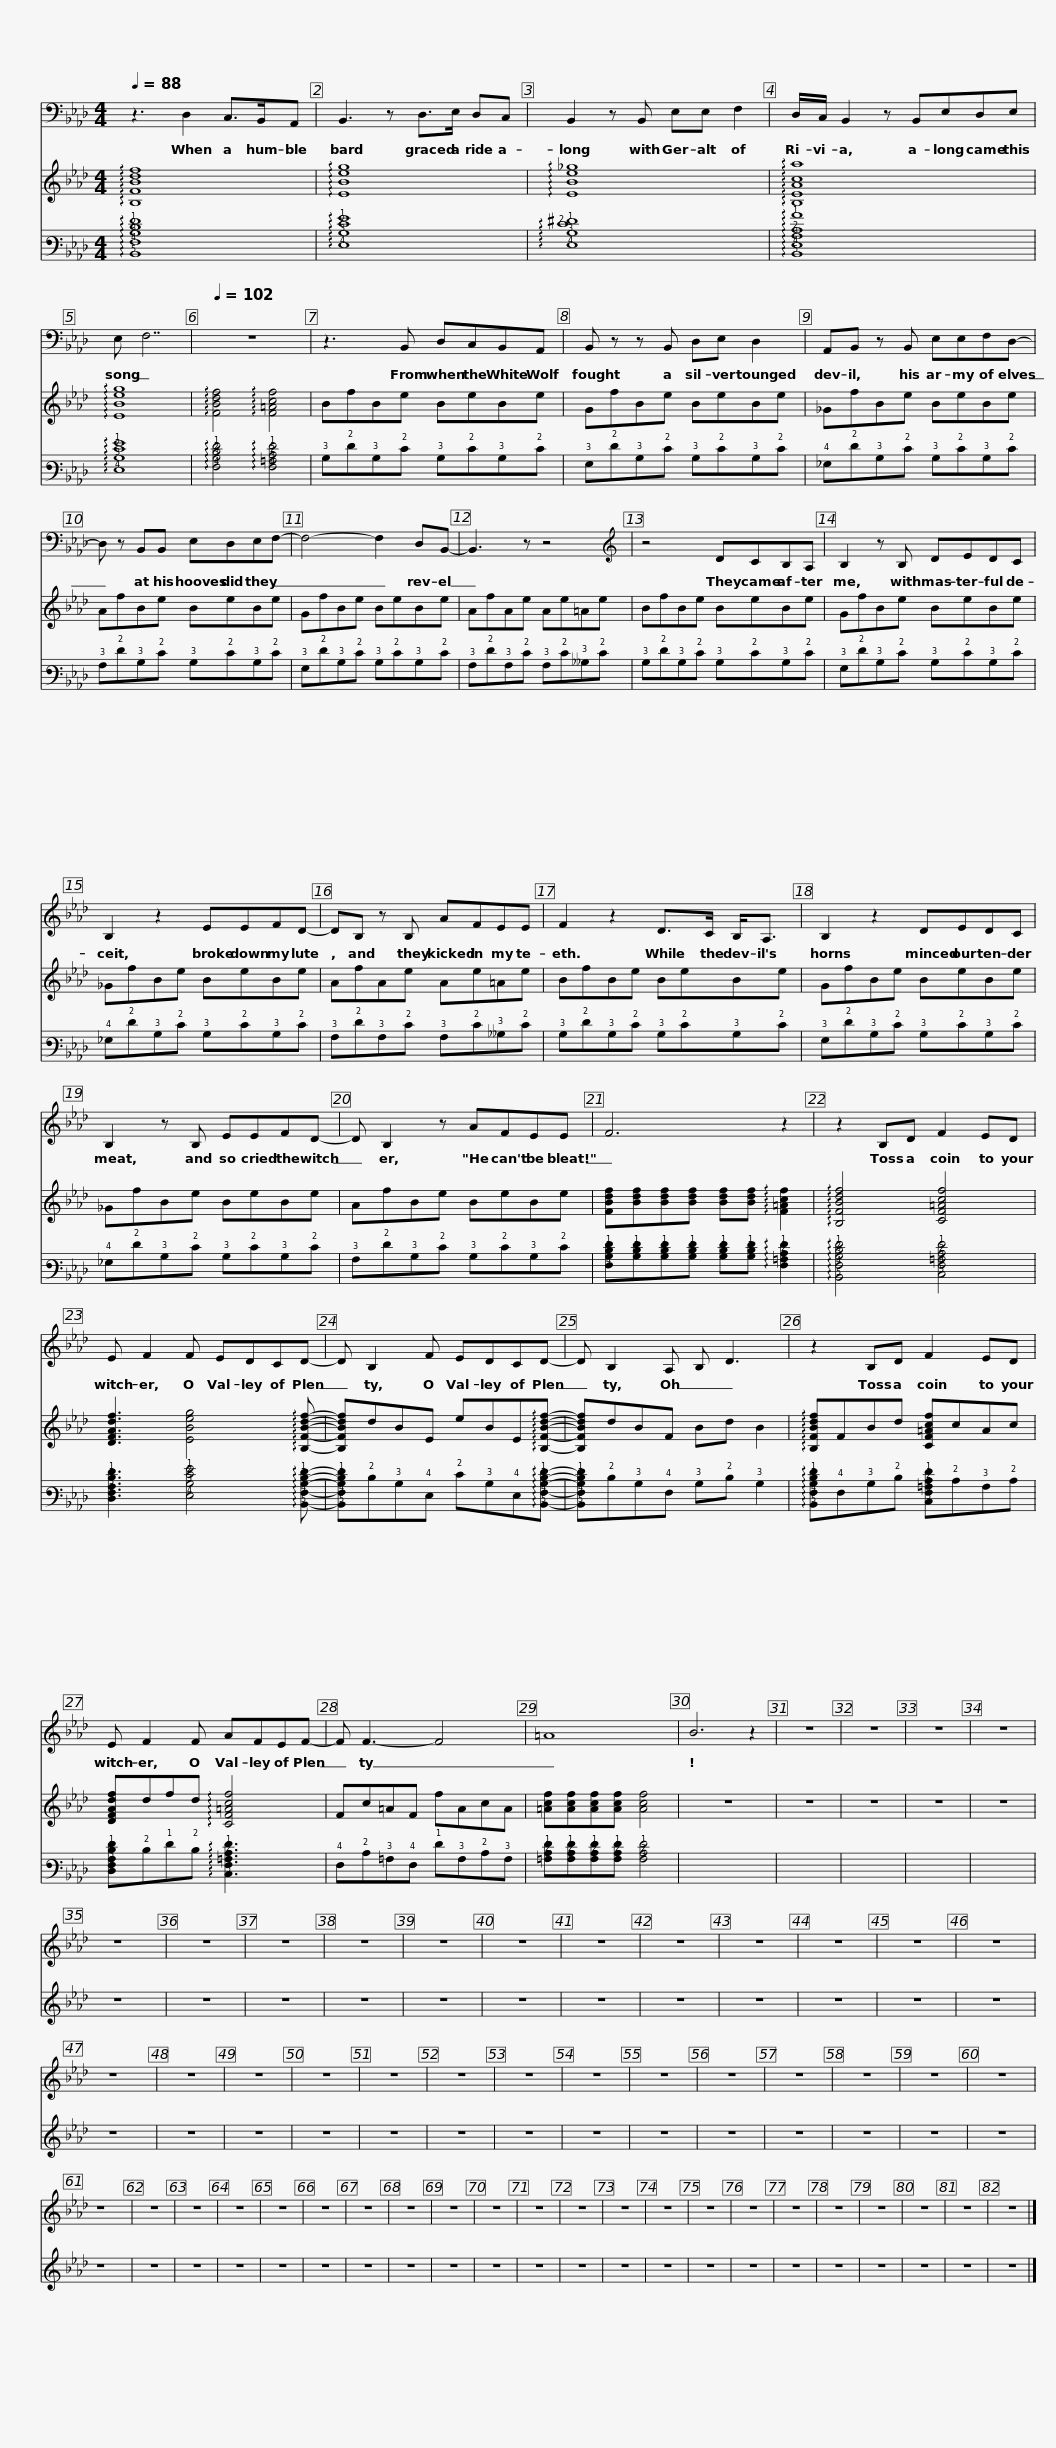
X:1
%%score 1 2 3
L:1/8
Q:1/4=88
M:4/4
I:linebreak $
K:Ab
V:1 bass
V:2 treble transpose=-12
V:3 tab stafflines=6 strings=E2,A2,D3,G3,B3,E4
V:1
 z3 D,2 C,>B,,A,, | B,,3 z D,>E, D,C, | B,,2 z B,, E,E, F,2 |$ D,/C,/ B,,2 z B,,E,D,E, | E, F,7 | %5
[Q:1/4=102] z8 | z3 B,, D,C,B,,A,, |$ B,, z z B,, D,E, D,2 | A,,B,, z B,, E,E,F,D,- | D, z B,,B,, E,D,E,F,- |$ %10
 F,4- F,2 D,B,,- | B,,3 z z4 |[K:treble] z4 DCB,A, | B,2 z B, DEDC |$ B,2 z2 EEFD- | %15
 DB, z B, AFEE | F2 z2 D>C B,<A, |$ B,2 z2 DEDC | B,2 z B, EEFD- | D B,2 z AFEE |$ %20
 F6 z2 | z2 B,D F2 ED | E F2 F EDCD- |$ D B,2 F EDCD- | D B,2 A, B, D3 | %25
 z2 B,D F2 ED |$ E F2 F AFEF- | F F3- F4 | =A8 | B6 z2 | %30
 z8 | z8 | z8 | z8 |$ z8 | %35
 z8 | z8 | z8 | z8 | z8 | %40
 z8 | z8 | z8 | z8 | z8 | %45
 z8 | z8 | z8 | z8 | z8 | %50
 z8 |$ z8 | z8 | z8 | z8 | %55
 z8 | z8 | z8 | z8 | z8 | %60
 z8 | z8 | z8 | z8 | z8 | %65
 z8 | z8 | z8 |$ z8 | z8 | %70
 z8 | z8 | z8 | z8 | z8 | %75
 z8 | z8 | z8 | z8 | z8 | %80
 z8 | z8 |] %82
V:2
 !arpeggio![B,FBdf]8 | !arpeggio![EBeg]8 | !arpeggio![EBe_g]8 |$ !arpeggio![B,EAca]8 | !arpeggio![EBeg]8 | %5
 !arpeggio![FBdf]4 !arpeggio![F=Acf]4 | BfBe BeBe |$ GfBe BeBe | _GfBe BeBe | AfBe BeBe |$ %10
 GfBe BeBe | AfAe Ae=Ae | BfBe BeBe | GfBe BeBe |$ _GfBe BeBe | %15
 AfAe Ae=Ae | BfBe BeBe |$ GfBe BeBe | _GfBe BeBe | AfBe BeBe |$ %20
 [FBdf][Bdf][Bdf][Bdf] [Bdf][Bdf] !arpeggio![F=Acf]2 | !arpeggio![B,FBdf]4 [CF=Acf]4 | [DFAdf]3 [EBeg]4 !arpeggio![B,FBdf]- |$ [B,FBdf]dBE eBE!arpeggio![B,FBdf]- | [B,FBdf]dBF Bd B2 | %25
 !arpeggio![B,FBdf]FBd [CF=Acf]cAc |$ [DFAdf]dfd !arpeggio![CF=Acf]4 | Fc=AF fAcA | [=Acf][Acf][Acf][Acf] [Acf]4 | z8 | %30
 z8 | z8 | z8 | z8 |$ z8 | %35
 z8 | z8 | z8 | z8 | z8 | %40
 z8 | z8 | z8 | z8 | z8 | %45
 z8 | z8 | z8 | z8 | z8 | %50
 z8 |$ z8 | z8 | z8 | z8 | %55
 z8 | z8 | z8 | z8 | z8 | %60
 z8 | z8 | z8 | z8 | z8 | %65
 z8 | z8 | z8 |$ z8 | z8 | %70
 z8 | z8 | z8 | z8 | z8 | %75
 z8 | z8 | z8 | z8 | z8 | %80
 z8 | z8 |] %82
V:3
 !arpeggio![!5!B,,!4!F,!3!B,!2!D!1!F]8 | !arpeggio![!4!E,!3!B,!2!E!1!G]8 | !arpeggio![!4!E,!3!B,!2!E!1!^F]8 |$ !arpeggio![!5!B,,!4!E,!3!A,!2!C!1!A]8 | !arpeggio![!4!E,!3!B,!2!E!1!G]8 | %5
 !arpeggio![!4!F,!3!B,!2!D!1!F]4 !arpeggio![!4!F,!3!=A,!2!C!1!F]4 | !3!B,!2!F!3!B,!2!E !3!B,!2!E!3!B,!2!E |$ !3!G,!2!F!3!B,!2!E !3!B,!2!E!3!B,!2!E | !4!_G,!2!F!3!B,!2!E !3!B,!2!E!3!B,!2!E | !3!A,!2!F!3!B,!2!E !3!B,!2!E!3!B,!2!E |$ %10
 !3!G,!2!F!3!B,!2!E !3!B,!2!E!3!B,!2!E | !3!A,!2!F!3!A,!2!E !3!A,!2!E!3!__B,!2!E | !3!B,!2!F!3!B,!2!E !3!B,!2!E!3!B,!2!E | !3!G,!2!F!3!B,!2!E !3!B,!2!E!3!B,!2!E |$ !4!_G,!2!F!3!B,!2!E !3!B,!2!E!3!B,!2!E | %15
 !3!A,!2!F!3!A,!2!E !3!A,!2!E!3!__B,!2!E | !3!B,!2!F!3!B,!2!E !3!B,!2!E!3!B,!2!E |$ !3!G,!2!F!3!B,!2!E !3!B,!2!E!3!B,!2!E | !4!_G,!2!F!3!B,!2!E !3!B,!2!E!3!B,!2!E | !3!A,!2!F!3!B,!2!E !3!B,!2!E!3!B,!2!E |$ %20
 [!4!F,!3!B,!2!D!1!F][!3!B,!2!D!1!F][!3!B,!2!D!1!F][!3!B,!2!D!1!F] [!3!B,!2!D!1!F][!3!B,!2!D!1!F] !arpeggio![!4!F,!3!=A,!2!C!1!F]2 | !arpeggio![!5!B,,!4!F,!3!B,!2!D!1!F]4 [!5!C,!4!F,!3!=A,!2!C!1!F]4 | [!5!D,!4!F,!3!A,!2!D!1!F]3 [!4!E,!3!B,!2!E!1!G]4 !arpeggio![!5!B,,!4!F,!3!B,!2!D!1!F]- |$ [!5!B,,!4!F,!3!B,!2!D!1!F]!2!D!3!B,!4!E, !2!E!3!B,!4!E,!arpeggio![!5!B,,!4!F,!3!B,!2!D!1!F]- | [!5!B,,!4!F,!3!B,!2!D!1!F]!2!D!3!B,!4!F, !3!B,!2!D !3!B,2 | %25
 !arpeggio![!5!B,,!4!F,!3!B,!2!D!1!F]!4!F,!3!B,!2!D [!5!C,!4!F,!3!=A,!2!C!1!F]!2!C!3!A,!2!C |$ [!5!D,!4!F,!3!A,!2!D!1!F]!2!D!1!F!2!D !arpeggio![!5!C,!4!F,!3!=A,!2!C!1!F]3 x | !4!F,!2!C!3!=A,!4!F, !1!F!3!A,!2!C!3!A, | [!3!=A,!2!C!1!F][!3!A,!2!C!1!F][!3!A,!2!C!1!F][!3!A,!2!C!1!F] [!3!A,!2!C!1!F]4 | x8 | %30
 x8 | x8 | x8 | x8 |$ x8 | %35
 x8 | x8 | x8 | x8 | x8 | %40
 x8 | x8 | x8 | x8 | x8 | %45
 x8 | x8 | x8 | x8 | x8 | %50
 x8 |$ x8 | x8 | x8 | x8 | %55
 x8 | x8 | x8 | x8 | x8 | %60
 x8 | x8 | x8 | x8 | x8 | %65
 x8 | x8 | x8 |$ x8 | x8 | %70
 x8 | x8 | x8 | x8 | x8 | %75
 x8 | x8 | x8 | x8 | x8 | %80
 x8 | x8 |] %82
